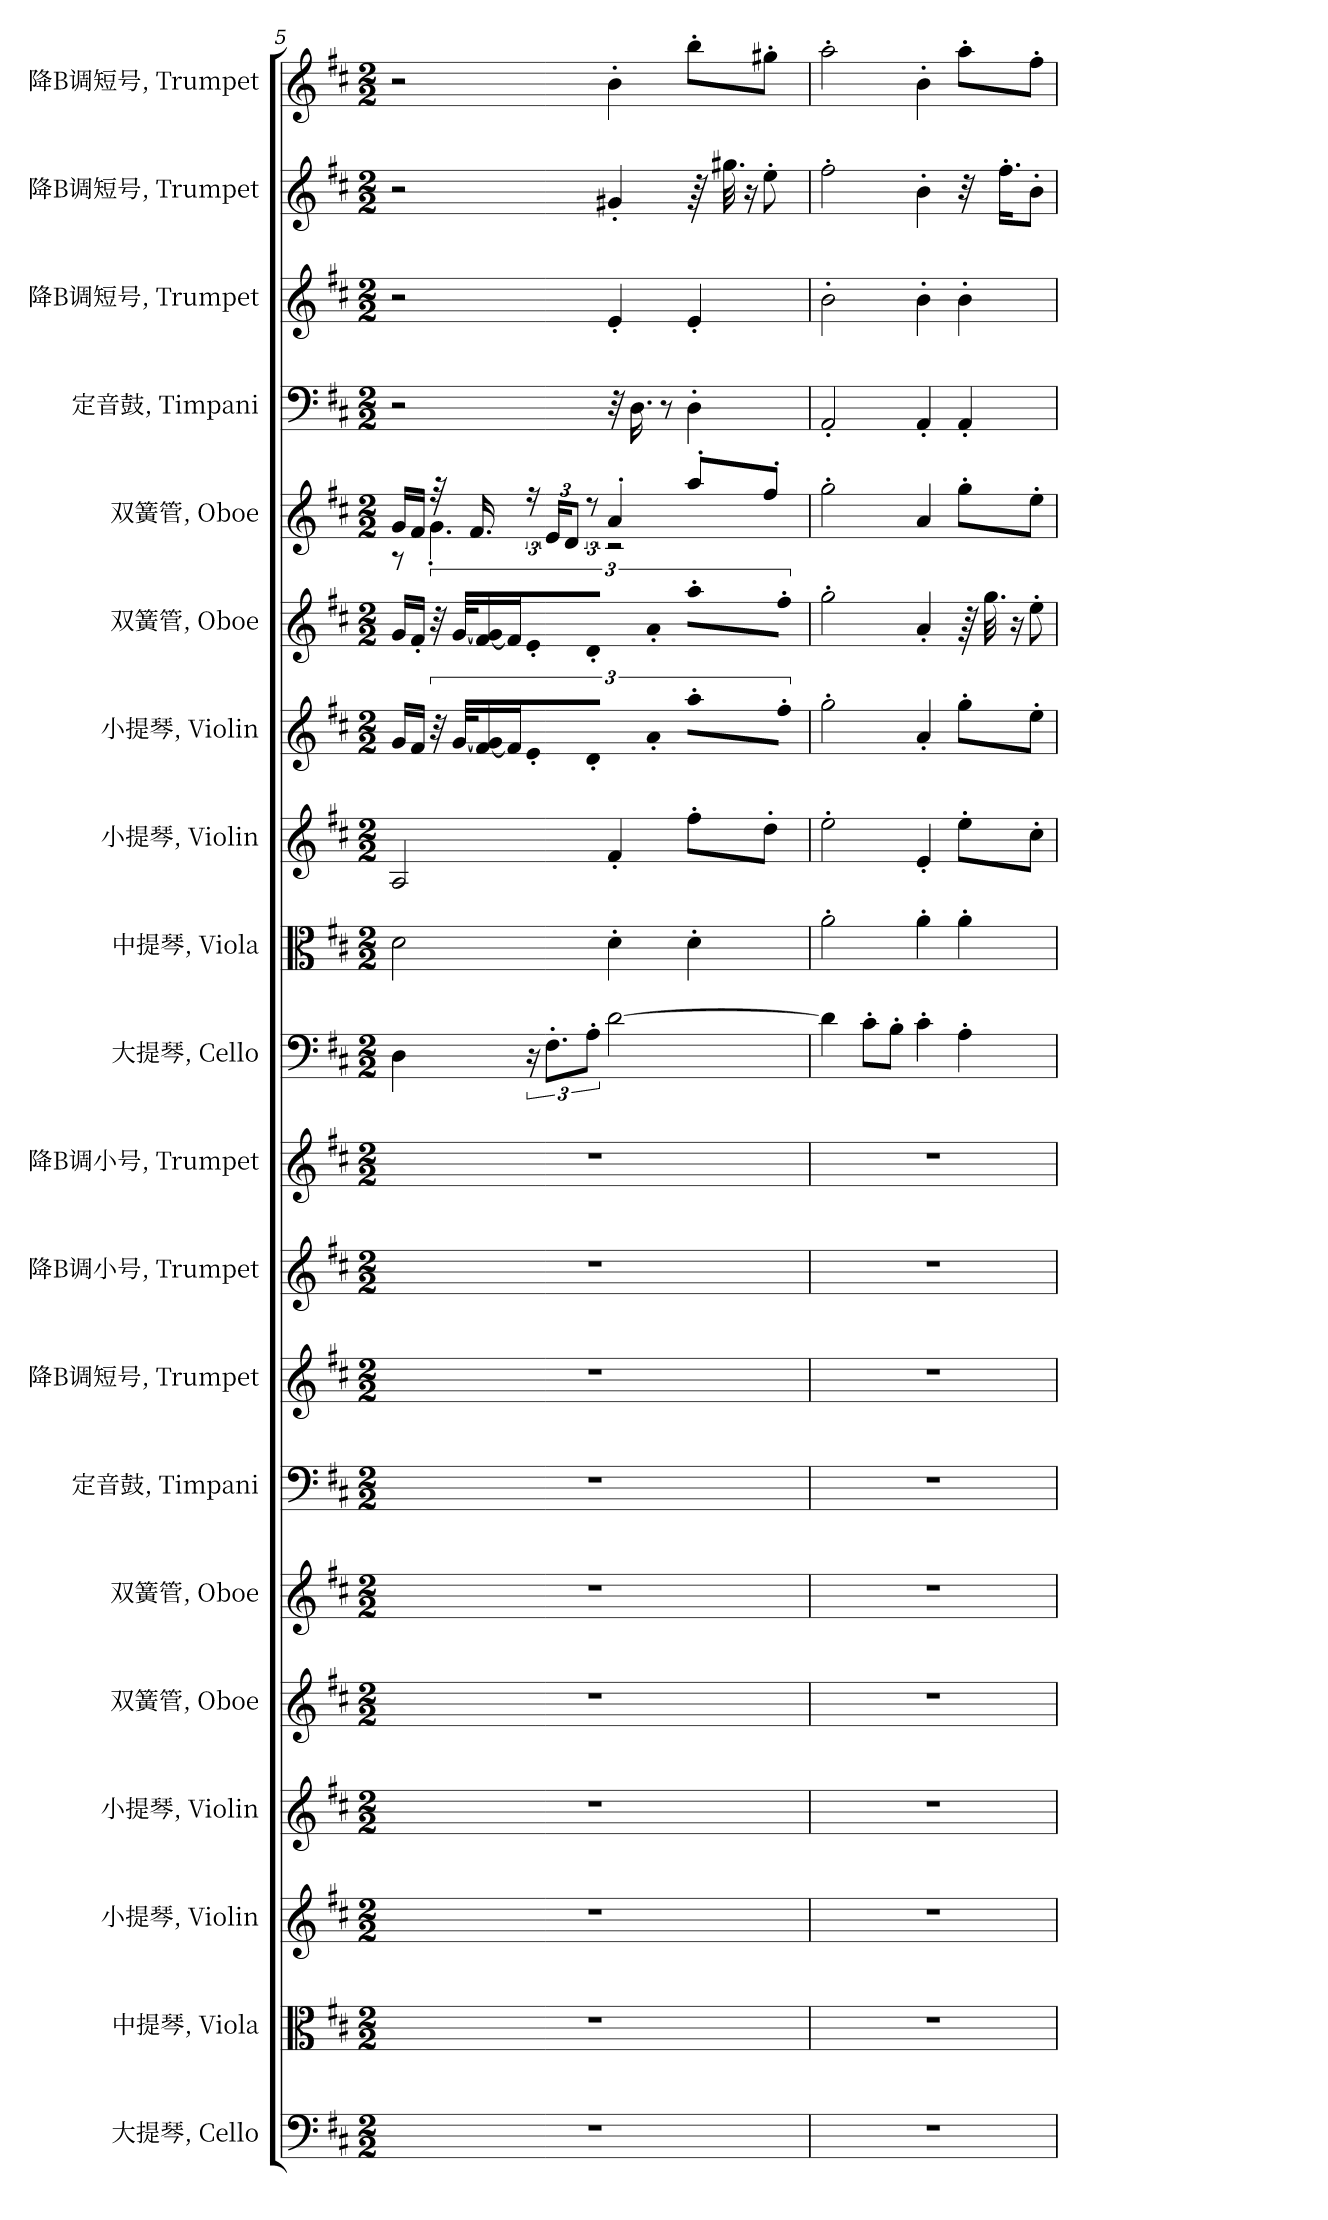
**kern	**kern	**kern	**kern	**kern	**kern	**kern	**kern	**kern	**kern	**kern	**kern	**kern	**kern	**kern	**kern	**kern	**kern	**kern	**kern
*part20	*part19	*part18	*part17	*part16	*part15	*part14	*part13	*part12	*part11	*part10	*part9	*part8	*part7	*part6	*part5	*part4	*part3	*part2	*part1
*staff20	*staff19	*staff18	*staff17	*staff16	*staff15	*staff14	*staff13	*staff12	*staff11	*staff10	*staff9	*staff8	*staff7	*staff6	*staff5	*staff4	*staff3	*staff2	*staff1
*I"大提琴, Cello	*I"中提琴, Viola	*I"小提琴, Violin	*I"小提琴, Violin	*I"双簧管, Oboe	*I"双簧管, Oboe	*I"定音鼓, Timpani	*I"降B调短号, Trumpet	*I"降B调小号, Trumpet	*I"降B调小号, Trumpet	*I"大提琴, Cello	*I"中提琴, Viola	*I"小提琴, Violin	*I"小提琴, Violin	*I"双簧管, Oboe	*I"双簧管, Oboe	*I"定音鼓, Timpani	*I"降B调短号, Trumpet	*I"降B调短号, Trumpet	*I"降B调短号, Trumpet
*	*I'Vla.	*I'Vln.	*I'Vln.	*I'Ob.	*I'Ob.	*I'Timp.	*	*I'B♭ Tpt.	*I'B♭ Tpt.	*	*I'Vla.	*I'Vln.	*I'Vln.	*I'Ob.	*I'Ob.	*I'Timp.	*	*	*
!!LO:PB:g=z
*clefF4	*clefC3	*clefG2	*clefG2	*clefG2	*clefG2	*clefF4	*clefG2	*clefG2	*clefG2	*clefF4	*clefC3	*clefG2	*clefG2	*clefG2	*clefG2	*clefF4	*clefG2	*clefG2	*clefG2
*	*	*	*	*	*	*	*ITrd1c2	*ITrd1c2	*ITrd1c2	*	*	*	*	*	*	*	*ITrd1c2	*ITrd1c2	*ITrd1c2
*k[f#c#]	*k[f#c#]	*k[f#c#]	*k[f#c#]	*k[f#c#]	*k[f#c#]	*k[f#c#]	*k[]	*k[]	*k[]	*k[f#c#]	*k[f#c#]	*k[f#c#]	*k[f#c#]	*k[f#c#]	*k[f#c#]	*k[f#c#]	*k[]	*k[]	*k[]
*M2/2	*M2/2	*M2/2	*M2/2	*M2/2	*M2/2	*M2/2	*M2/2	*M2/2	*M2/2	*M2/2	*M2/2	*M2/2	*M2/2	*M2/2	*M2/2	*M2/2	*M2/2	*M2/2	*M2/2
=5	=5	=5	=5	=5	=5	=5	=5	=5	=5	=5	=5	=5	=5	=5	=5	=5	=5	=5	=5
*	*	*	*	*	*	*	*	*	*	*	*	*	*	*	*^	*	*	*	*
1r	1r	1r	1r	1r	1r	1r	1r	1r	1r	4D\	2d\	2A/	16g/LL	16g/LL	16g/LL	8r	2r	2r	2r	2r
.	.	.	.	.	.	.	.	.	.	.	.	.	16f#/JJ	16f#'/JJ	16f#/JJ	.	.	.	.	.
.	.	.	.	.	.	.	.	.	.	.	.	.	48r	48r	32r	4.g'\	.	.	.	.
.	.	.	.	.	.	.	.	.	.	.	.	.	[48g/KLL	[48g/KLL	.	.	.	.	.	.
.	.	.	.	.	.	.	.	.	.	.	.	.	.	.	16.f#/	.	.	.	.	.
.	.	.	.	.	.	.	.	.	.	.	.	.	[24f#/ 24g/]	[24f#/ 24g/]	.	.	.	.	.	.
.	.	.	.	.	.	.	.	.	.	.	.	.	24f#/J]	24f#/J]	.	.	.	.	.	.
.	.	.	.	.	.	.	.	.	.	24r	.	.	8e'/	8e'/	24r	.	.	.	.	.
.	.	.	.	.	.	.	.	.	.	12.F#'\L	.	.	.	.	24e/KL	.	.	.	.	.
.	.	.	.	.	.	.	.	.	.	.	.	.	.	.	12d/J	.	.	.	.	.
.	.	.	.	.	.	.	.	.	.	.	.	.	8d'/J	8d'/J	.	.	.	.	.	.
.	.	.	.	.	.	.	.	.	.	12A'\J	.	.	.	.	12r	.	.	.	.	.
.	.	.	.	.	.	.	.	.	.	[2d\	4d'\	4f#'/	4a'/	4a'/	4a'/	2r	32r	4d'/	4f#X'/	4a'\
.	.	.	.	.	.	.	.	.	.	.	.	.	.	.	.	.	16.D\	.	.	.
.	.	.	.	.	.	.	.	.	.	.	.	.	.	.	.	.	8r	.	.	.
.	.	.	.	.	.	.	.	.	.	.	4d'\	8ff#'\L	8aa'\L	8aa'\L	8aa'/L	.	4D'\	4d'/	64r	8aa'\L
.	.	.	.	.	.	.	.	.	.	.	.	.	.	.	.	.	.	.	32.ff#X\	.
.	.	.	.	.	.	.	.	.	.	.	.	.	.	.	.	.	.	.	16r	.
.	.	.	.	.	.	.	.	.	.	.	.	8dd'\J	8ff#'\J	8ff#'\J	8ff#'/J	.	.	.	8dd'\	8ff#X'\J
*	*	*	*	*	*	*	*	*	*	*	*	*	*	*	*v	*v	*	*	*	*
=6	=6	=6	=6	=6	=6	=6	=6	=6	=6	=6	=6	=6	=6	=6	=6	=6	=6	=6	=6
1r	1r	1r	1r	1r	1r	1r	1r	1r	1r	4d\]	2a'\	2ee'\	2gg'\	2gg'\	2gg'\	2AA'/	2a'\	2ee'\	2gg'\
.	.	.	.	.	.	.	.	.	.	8c#'\L	.	.	.	.	.	.	.	.	.
.	.	.	.	.	.	.	.	.	.	8B'\J	.	.	.	.	.	.	.	.	.
.	.	.	.	.	.	.	.	.	.	4c#'\	4a'\	4e'/	4a'/	4a'/	4a/	4AA'/	4a'\	4a'\	4a'\
.	.	.	.	.	.	.	.	.	.	4A'\	4a'\	8ee'\L	8gg'\L	64r	8gg'\L	4AA'/	4a'\	32r	8gg'\L
.	.	.	.	.	.	.	.	.	.	.	.	.	.	32.gg\	.	.	.	.	.
.	.	.	.	.	.	.	.	.	.	.	.	.	.	.	.	.	.	16.ee'\KL	.
.	.	.	.	.	.	.	.	.	.	.	.	.	.	16r	.	.	.	.	.
.	.	.	.	.	.	.	.	.	.	.	.	8cc#'\J	8ee'\J	8ee'\	8ee'\J	.	.	8a'\J	8ee'\J
=	=	=	=	=	=	=	=	=	=	=	=	=	=	=	=	=	=	=	=
*-	*-	*-	*-	*-	*-	*-	*-	*-	*-	*-	*-	*-	*-	*-	*-	*-	*-	*-	*-
